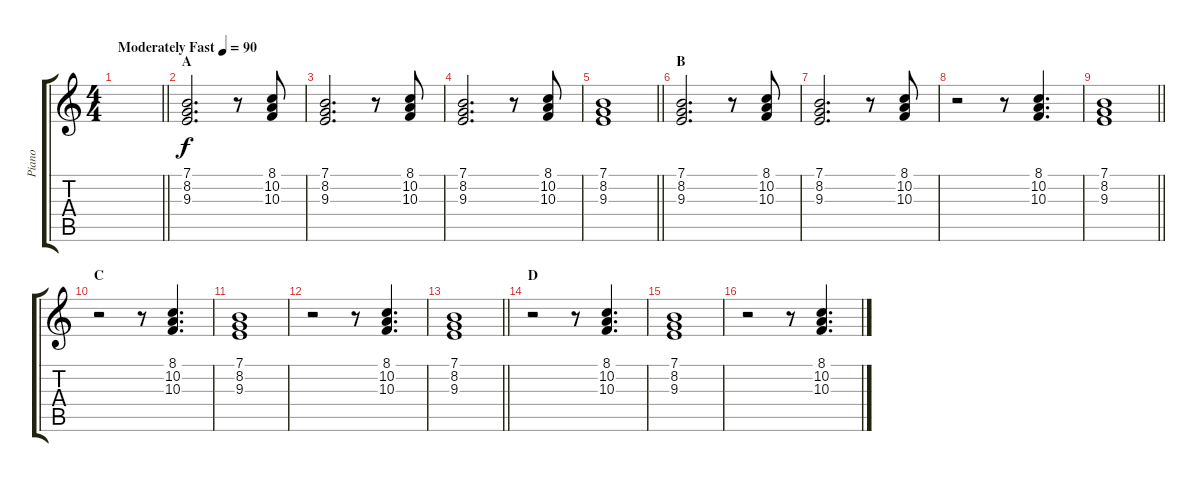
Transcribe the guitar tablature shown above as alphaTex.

\track ("Piano" "Piano") {instrument electricpiano1}
\staff {score tabs}
\tuning (E4 B3 G3 D3 A2 E2) {hide}
\ts (4 4)
\tempo (90 "Moderately Fast")
\clef g2
\barLineRight lightlight
\ks c
|
\section ("" "A")
(7.1 8.2 9.3).2{d} r.8 (8.1 10.2 10.3).8 |
(7.1 8.2 9.3).2{d} r.8 (8.1 10.2 10.3).8 |
(7.1 8.2 9.3).2{d} r.8 (8.1 10.2 10.3).8 |
\barLineRight lightlight
(7.1 8.2 9.3).1 |
\section ("" "B")
(7.1 8.2 9.3).2{d} r.8 (8.1 10.2 10.3).8 |
(7.1 8.2 9.3).2{d} r.8 (8.1 10.2 10.3).8 |
r.2 r.8 (8.1 10.2 10.3).4{d} |
\barLineRight lightlight
(7.1 8.2 9.3).1 |
\section ("" "C")
r.2 r.8 (8.1 10.2 10.3).4{d} |
(7.1 8.2 9.3).1 |
r.2 r.8 (8.1 10.2 10.3).4{d} |
\barLineRight lightlight
(7.1 8.2 9.3).1 |
\section ("" "D")
r.2 r.8 (8.1 10.2 10.3).4{d} |
(7.1 8.2 9.3).1 |
r.2 r.8 (8.1 10.2 10.3).4{d}
